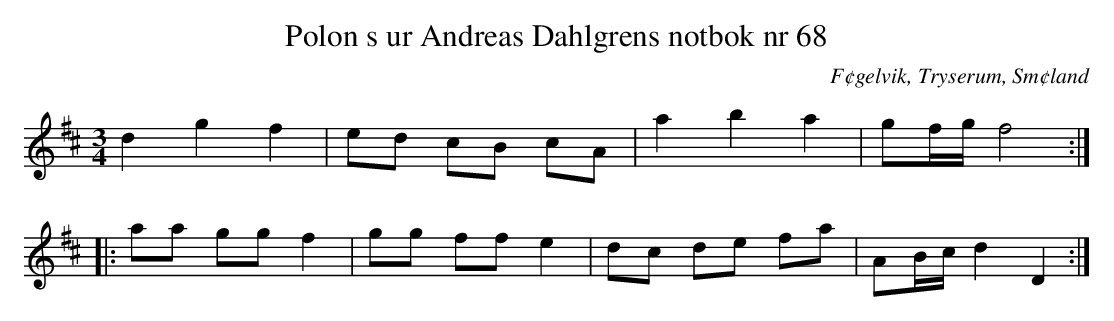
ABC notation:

X:1
T: Polon s ur Andreas Dahlgrens notbok nr 68
O: F¢gelvik, Tryserum, Sm¢land
M: 3/4
L: 1/16
K: D
d4 g4 f4 | e2d2 c2B2 c2A2 | a4 b4 a4 | g2fg f8 ::
a2a2 g2g2 f4 | g2g2 f2f2 e4 | d2c2 d2e2 f2a2 | A2Bc d4 D4 :|
